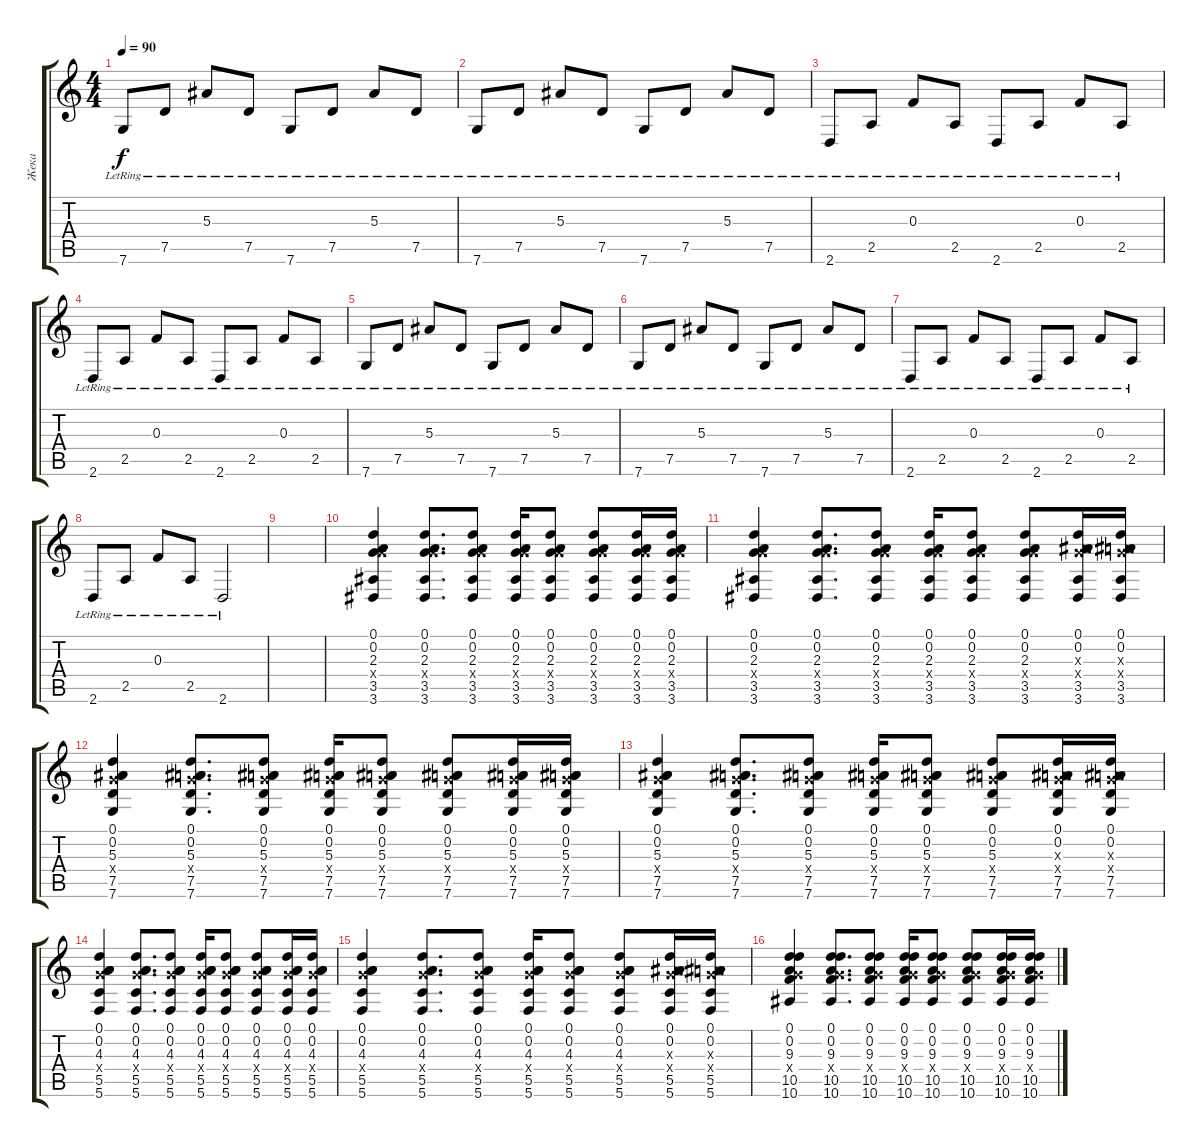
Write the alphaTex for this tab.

\track ("Жека" "Жека") {instrument electricguitarclean}
\staff {score tabs}
\tuning (D4 A3 F3 C3 G2 C2) {hide}
\ts (4 4)
\tempo 90
\clef g2
\ks c
7.6{lr}.8{dy f} 7.5{lr}.8 5.3{lr}.8 7.5{lr}.8 7.6{lr}.8 7.5{lr}.8 5.3{lr}.8 7.5{lr}.8 |
7.6{lr}.8 7.5{lr}.8 5.3{lr}.8 7.5{lr}.8 7.6{lr}.8 7.5{lr}.8 5.3{lr}.8 7.5{lr}.8 |
2.6{lr}.8 2.5{lr}.8 0.3{lr}.8 2.5{lr}.8 2.6{lr}.8 2.5{lr}.8 0.3{lr}.8 2.5{lr}.8 |
2.6{lr}.8 2.5{lr}.8 0.3{lr}.8 2.5{lr}.8 2.6{lr}.8 2.5{lr}.8 0.3{lr}.8 2.5{lr}.8 |
7.6{lr}.8 7.5{lr}.8 5.3{lr}.8 7.5{lr}.8 7.6{lr}.8 7.5{lr}.8 5.3{lr}.8 7.5{lr}.8 |
7.6{lr}.8 7.5{lr}.8 5.3{lr}.8 7.5{lr}.8 7.6{lr}.8 7.5{lr}.8 5.3{lr}.8 7.5{lr}.8 |
2.6{lr}.8 2.5{lr}.8 0.3{lr}.8 2.5{lr}.8 2.6{lr}.8 2.5{lr}.8 0.3{lr}.8 2.5{lr}.8 |
2.6{lr}.8 2.5{lr}.8 0.3{lr}.8 2.5{lr}.8 2.6{lr}.2 |
|
(0.1 0.2 2.3 7.4{x} 3.5 3.6).4 (0.1 0.2 2.3 7.4{x} 3.5 3.6).8{d} (0.1 0.2 2.3 7.4{x} 3.5 3.6).8 (0.1 0.2 2.3 7.4{x} 3.5 3.6).16 (0.1 0.2 2.3 7.4{x} 3.5 3.6).8 (0.1 0.2 2.3 7.4{x} 3.5 3.6).8 (0.1 0.2 2.3 7.4{x} 3.5 3.6).16 (0.1 0.2 2.3 7.4{x} 3.5 3.6).16 |
(0.1 0.2 2.3 7.4{x} 3.5 3.6).4 (0.1 0.2 2.3 7.4{x} 3.5 3.6).8{d} (0.1 0.2 2.3 7.4{x} 3.5 3.6).8 (0.1 0.2 2.3 7.4{x} 3.5 3.6).16 (0.1 0.2 2.3 7.4{x} 3.5 3.6).8 (0.1 0.2 2.3 7.4{x} 3.5 3.6).8 (0.1 0.2 5.3{x} 7.4{x} 3.5 3.6).16 (0.1 0.2 5.3{x} 7.4{x} 3.5 3.6).16 |
(0.1 0.2 5.3 7.4{x} 7.5 7.6).4 (0.1 0.2 5.3 7.4{x} 7.5 7.6).8{d} (0.1 0.2 5.3 7.4{x} 7.5 7.6).8 (0.1 0.2 5.3 7.4{x} 7.5 7.6).16 (0.1 0.2 5.3 7.4{x} 7.5 7.6).8 (0.1 0.2 5.3 7.4{x} 7.5 7.6).8 (0.1 0.2 5.3 7.4{x} 7.5 7.6).16 (0.1 0.2 5.3 7.4{x} 7.5 7.6).16 |
(0.1 0.2 5.3 7.4{x} 7.5 7.6).4 (0.1 0.2 5.3 7.4{x} 7.5 7.6).8{d} (0.1 0.2 5.3 7.4{x} 7.5 7.6).8 (0.1 0.2 5.3 7.4{x} 7.5 7.6).16 (0.1 0.2 5.3 7.4{x} 7.5 7.6).8 (0.1 0.2 5.3 7.4{x} 7.5 7.6).8 (0.1 0.2 5.3{x} 7.4{x} 7.5 7.6).16 (0.1 0.2 5.3{x} 7.4{x} 7.5 7.6).16 |
(0.1 0.2 4.3 7.4{x} 5.5 5.6).4 (0.1 0.2 4.3 7.4{x} 5.5 5.6).8{d} (0.1 0.2 4.3 7.4{x} 5.5 5.6).8 (0.1 0.2 4.3 7.4{x} 5.5 5.6).16 (0.1 0.2 4.3 7.4{x} 5.5 5.6).8 (0.1 0.2 4.3 7.4{x} 5.5 5.6).8 (0.1 0.2 4.3 7.4{x} 5.5 5.6).16 (0.1 0.2 4.3 7.4{x} 5.5 5.6).16 |
(0.1 0.2 4.3 7.4{x} 5.5 5.6).4 (0.1 0.2 4.3 7.4{x} 5.5 5.6).8{d} (0.1 0.2 4.3 7.4{x} 5.5 5.6).8 (0.1 0.2 4.3 7.4{x} 5.5 5.6).16 (0.1 0.2 4.3 7.4{x} 5.5 5.6).8 (0.1 0.2 4.3 7.4{x} 5.5 5.6).8 (0.1 0.2 5.3{x} 7.4{x} 5.5 5.6).16 (0.1 0.2 5.3{x} 7.4{x} 5.5 5.6).16 |
(0.1 0.2 9.3 7.4{x} 10.5 10.6).4 (0.1 0.2 9.3 7.4{x} 10.5 10.6).8{d} (0.1 0.2 9.3 7.4{x} 10.5 10.6).8 (0.1 0.2 9.3 7.4{x} 10.5 10.6).16 (0.1 0.2 9.3 7.4{x} 10.5 10.6).8 (0.1 0.2 9.3 7.4{x} 10.5 10.6).8 (0.1 0.2 9.3 7.4{x} 10.5 10.6).16 (0.1 0.2 9.3 7.4{x} 10.5 10.6).16
